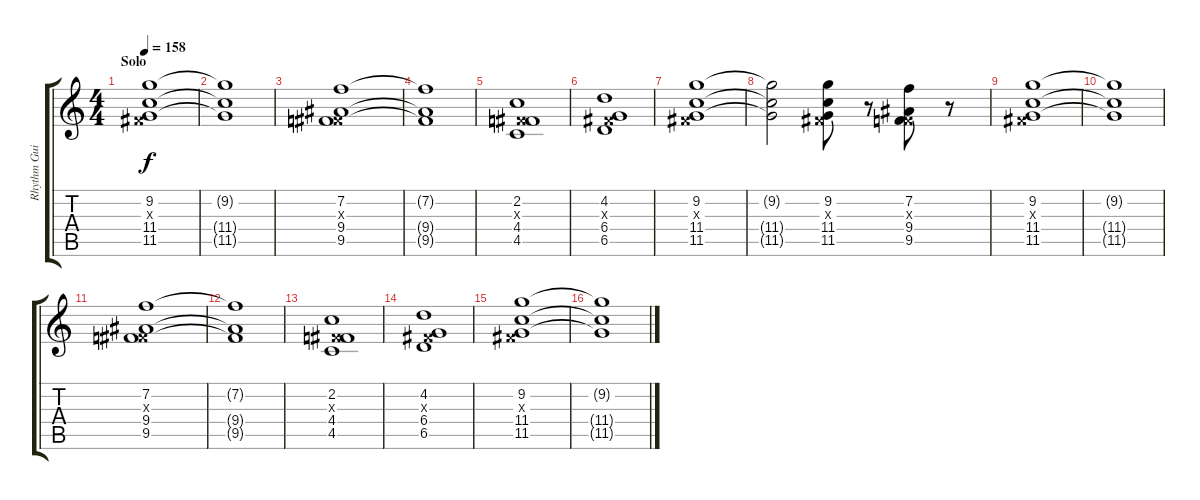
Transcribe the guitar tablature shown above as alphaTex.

\track ("Rhythm Guitar (Axel's Fingering)" "Rhythm Gui") {instrument distortionguitar}
\staff {score tabs}
\tuning (Eb4 Bb3 Gb3 Db3 Ab2 Eb2) {hide}
\ts (4 4)
\section ("" "Solo")
\tempo 158
\clef g2
\ks c
(9.2 0.3{x} 11.4 11.5).1{dy f} |
(9.2{t} 11.4{t} 11.5{t}).1 |
(7.2 0.3{x} 9.4 9.5).1 |
(7.2{t} 9.4{t} 9.5{t}).1 |
(2.2 0.3{x} 4.4 4.5).1 |
(4.2 0.3{x} 6.4 6.5).1 |
(9.2 0.3{x} 11.4 11.5).1 |
(9.2{t} 11.4{t} 11.5{t}).2 (9.2 0.3{x} 11.4 11.5).8 r.8 (7.2 0.3{x} 9.4 9.5).8 r.8 |
(9.2 0.3{x} 11.4 11.5).1 |
(9.2{t} 11.4{t} 11.5{t}).1 |
(7.2 0.3{x} 9.4 9.5).1 |
(7.2{t} 9.4{t} 9.5{t}).1 |
(2.2 0.3{x} 4.4 4.5).1 |
(4.2 0.3{x} 6.4 6.5).1 |
(9.2 0.3{x} 11.4 11.5).1 |
(9.2{t} 11.4{t} 11.5{t}).1
